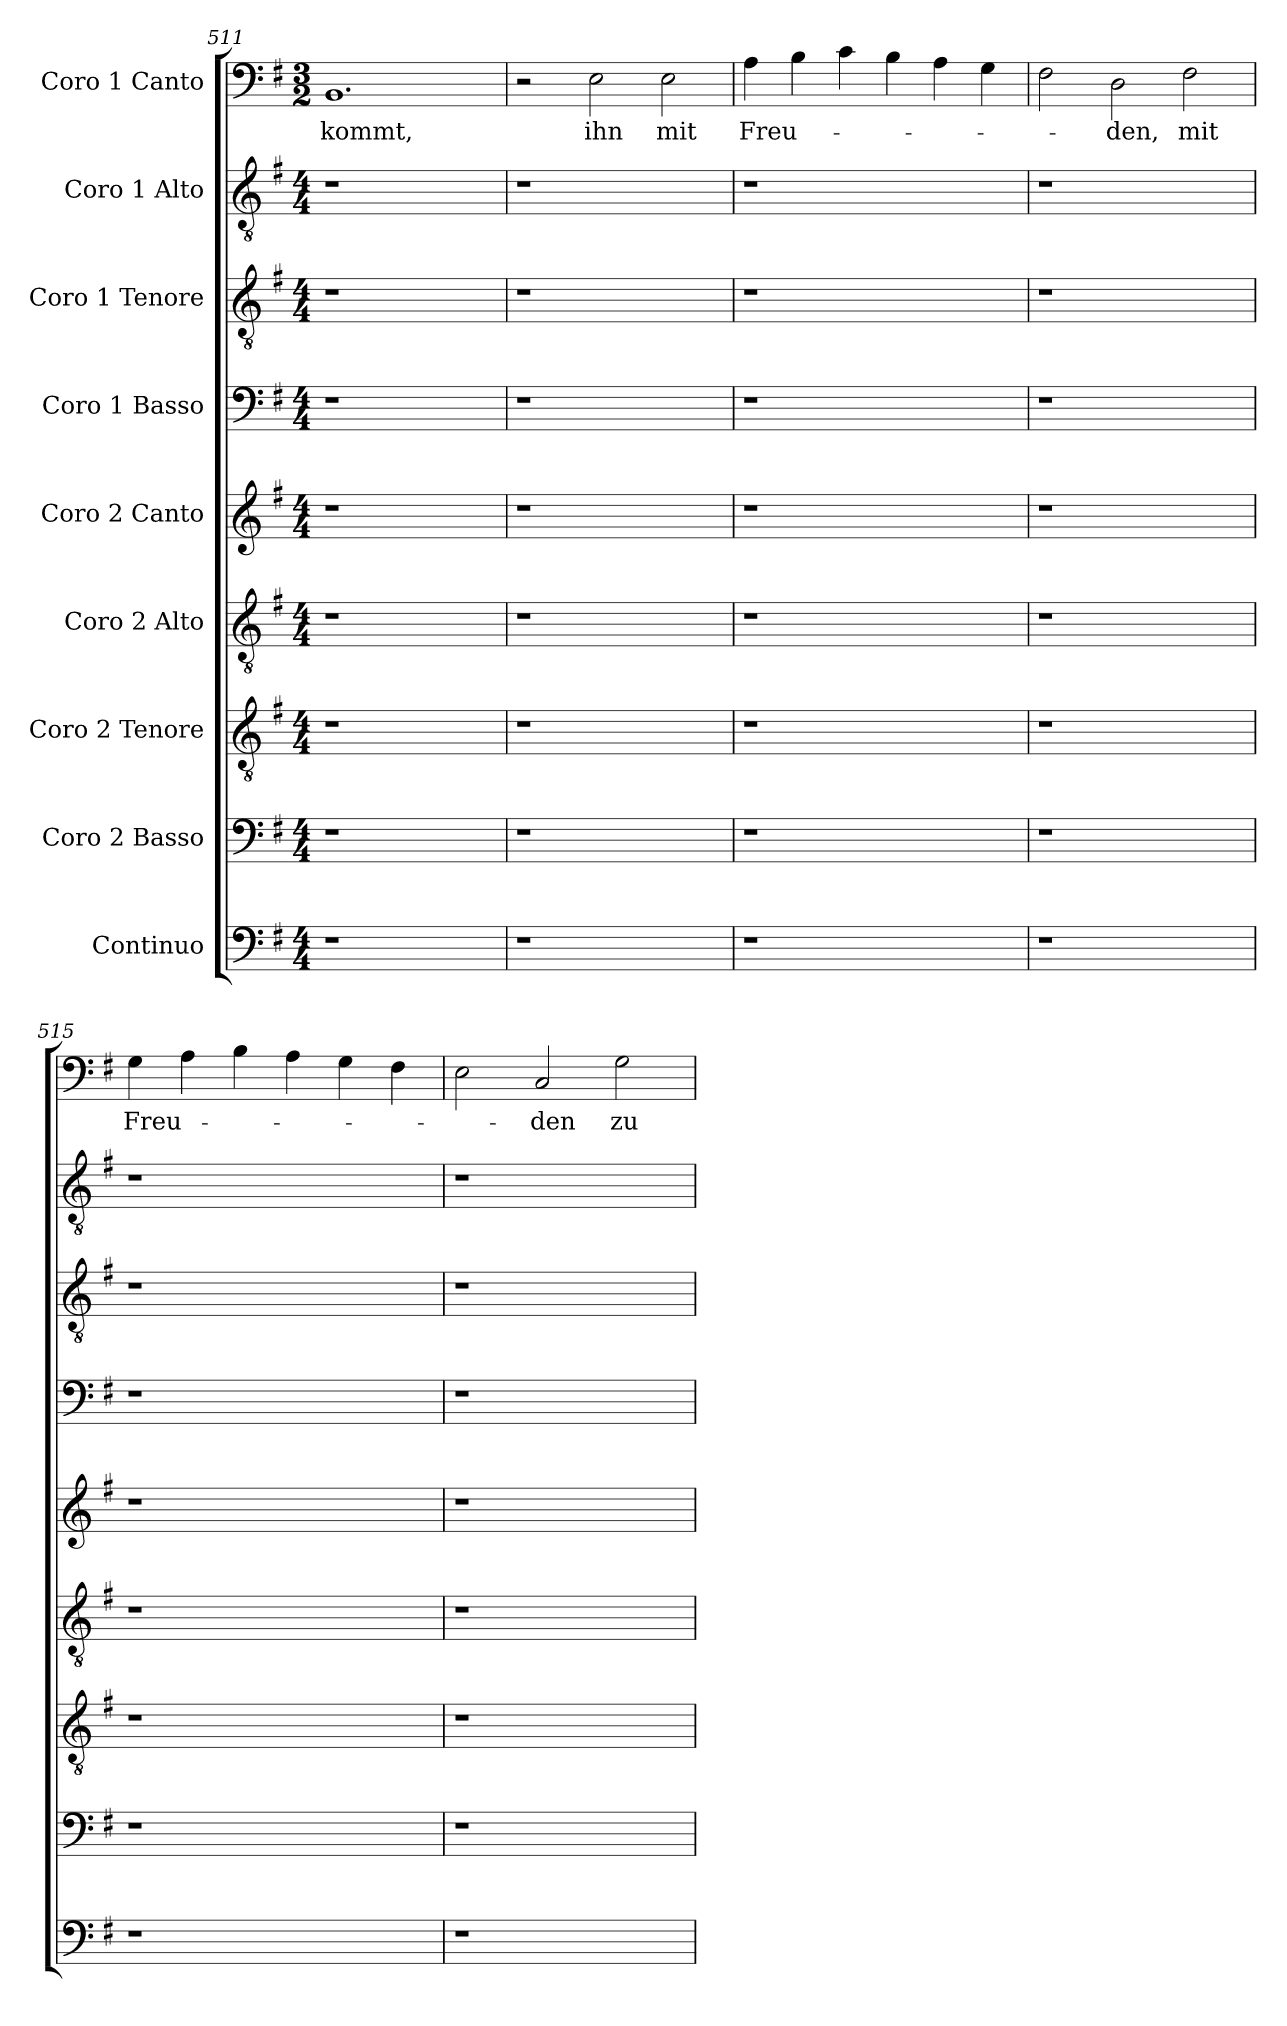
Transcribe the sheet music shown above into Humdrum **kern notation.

**kern	**kern	**kern	**kern	**kern	**kern	**kern	**kern	**kern	**text
*part9	*part8	*part7	*part6	*part5	*part4	*part3	*part2	*part1	*part1
*staff9	*staff8	*staff7	*staff6	*staff5	*staff4	*staff3	*staff2	*staff1	*staff1
*I"Continuo	*I"Coro 2  Basso	*I"Coro 2  Tenore	*I"Coro 2  Alto	*I"Coro 2  Canto	*I"Coro 1  Basso	*I"Coro 1  Tenore	*I"Coro 1  Alto	*I"Coro 1  Canto	*
*clefF4	*clefF4	*clefGv2	*clefGv2	*clefG2	*clefF4	*clefGv2	*clefGv2	*clefF4	*
*k[f#]	*k[f#]	*k[f#]	*k[f#]	*k[f#]	*k[f#]	*k[f#]	*k[f#]	*k[f#]	*
*G:	*G:	*G:	*G:	*G:	*G:	*G:	*G:	*G:	*
*M4/4	*M4/4	*M4/4	*M4/4	*M4/4	*M4/4	*M4/4	*M4/4	*M3/2	*
=511	=511	=511	=511	=511	=511	=511	=511	=511	=511
!	!	!	!	!	!	!	!	!	!LO:LY:b:cj
1r	1r	1r	1r	1r	1r	1r	1r	1.BB	kommt,
2ryy	2ryy	2ryy	2ryy	2ryy	2ryy	2ryy	2ryy	.	.
!!LO:LB:g=z
=512	=512	=512	=512	=512	=512	=512	=512	=512	=512
1r	1r	1r	1r	1r	1r	1r	1r	2r	.
!	!	!	!	!	!	!	!	!	!LO:LY:b:cj
.	.	.	.	.	.	.	.	2E\	ihn
!	!	!	!	!	!	!	!	!	!LO:LY:b:cj
2ryy	2ryy	2ryy	2ryy	2ryy	2ryy	2ryy	2ryy	2E\	mit
=513	=513	=513	=513	=513	=513	=513	=513	=513	=513
!	!	!	!	!	!	!	!	!	!LO:LY:b:cj
1r	1r	1r	1r	1r	1r	1r	1r	4A\	Freu-
.	.	.	.	.	.	.	.	4B\	.
.	.	.	.	.	.	.	.	4c\	.
.	.	.	.	.	.	.	.	4B\	.
2ryy	2ryy	2ryy	2ryy	2ryy	2ryy	2ryy	2ryy	4A\	.
.	.	.	.	.	.	.	.	4G\	.
=514	=514	=514	=514	=514	=514	=514	=514	=514	=514
1r	1r	1r	1r	1r	1r	1r	1r	2F#\	.
!	!	!	!	!	!	!	!	!	!LO:LY:b:cj
.	.	.	.	.	.	.	.	2D\	-den,
!	!	!	!	!	!	!	!	!	!LO:LY:b:cj
2ryy	2ryy	2ryy	2ryy	2ryy	2ryy	2ryy	2ryy	2F#\	mit
=515	=515	=515	=515	=515	=515	=515	=515	=515	=515
!	!	!	!	!	!	!	!	!	!LO:LY:b:cj
1r	1r	1r	1r	1r	1r	1r	1r	4G\	Freu-
.	.	.	.	.	.	.	.	4A\	.
.	.	.	.	.	.	.	.	4B\	.
.	.	.	.	.	.	.	.	4A\	.
2ryy	2ryy	2ryy	2ryy	2ryy	2ryy	2ryy	2ryy	4G\	.
.	.	.	.	.	.	.	.	4F#\	.
=516	=516	=516	=516	=516	=516	=516	=516	=516	=516
1r	1r	1r	1r	1r	1r	1r	1r	2E\	.
!	!	!	!	!	!	!	!	!	!LO:LY:b:cj
.	.	.	.	.	.	.	.	2C/	-den
!	!	!	!	!	!	!	!	!	!LO:LY:b:cj
2ryy	2ryy	2ryy	2ryy	2ryy	2ryy	2ryy	2ryy	2G\	zu
=	=	=	=	=	=	=	=	=	=
*-	*-	*-	*-	*-	*-	*-	*-	*-	*-
